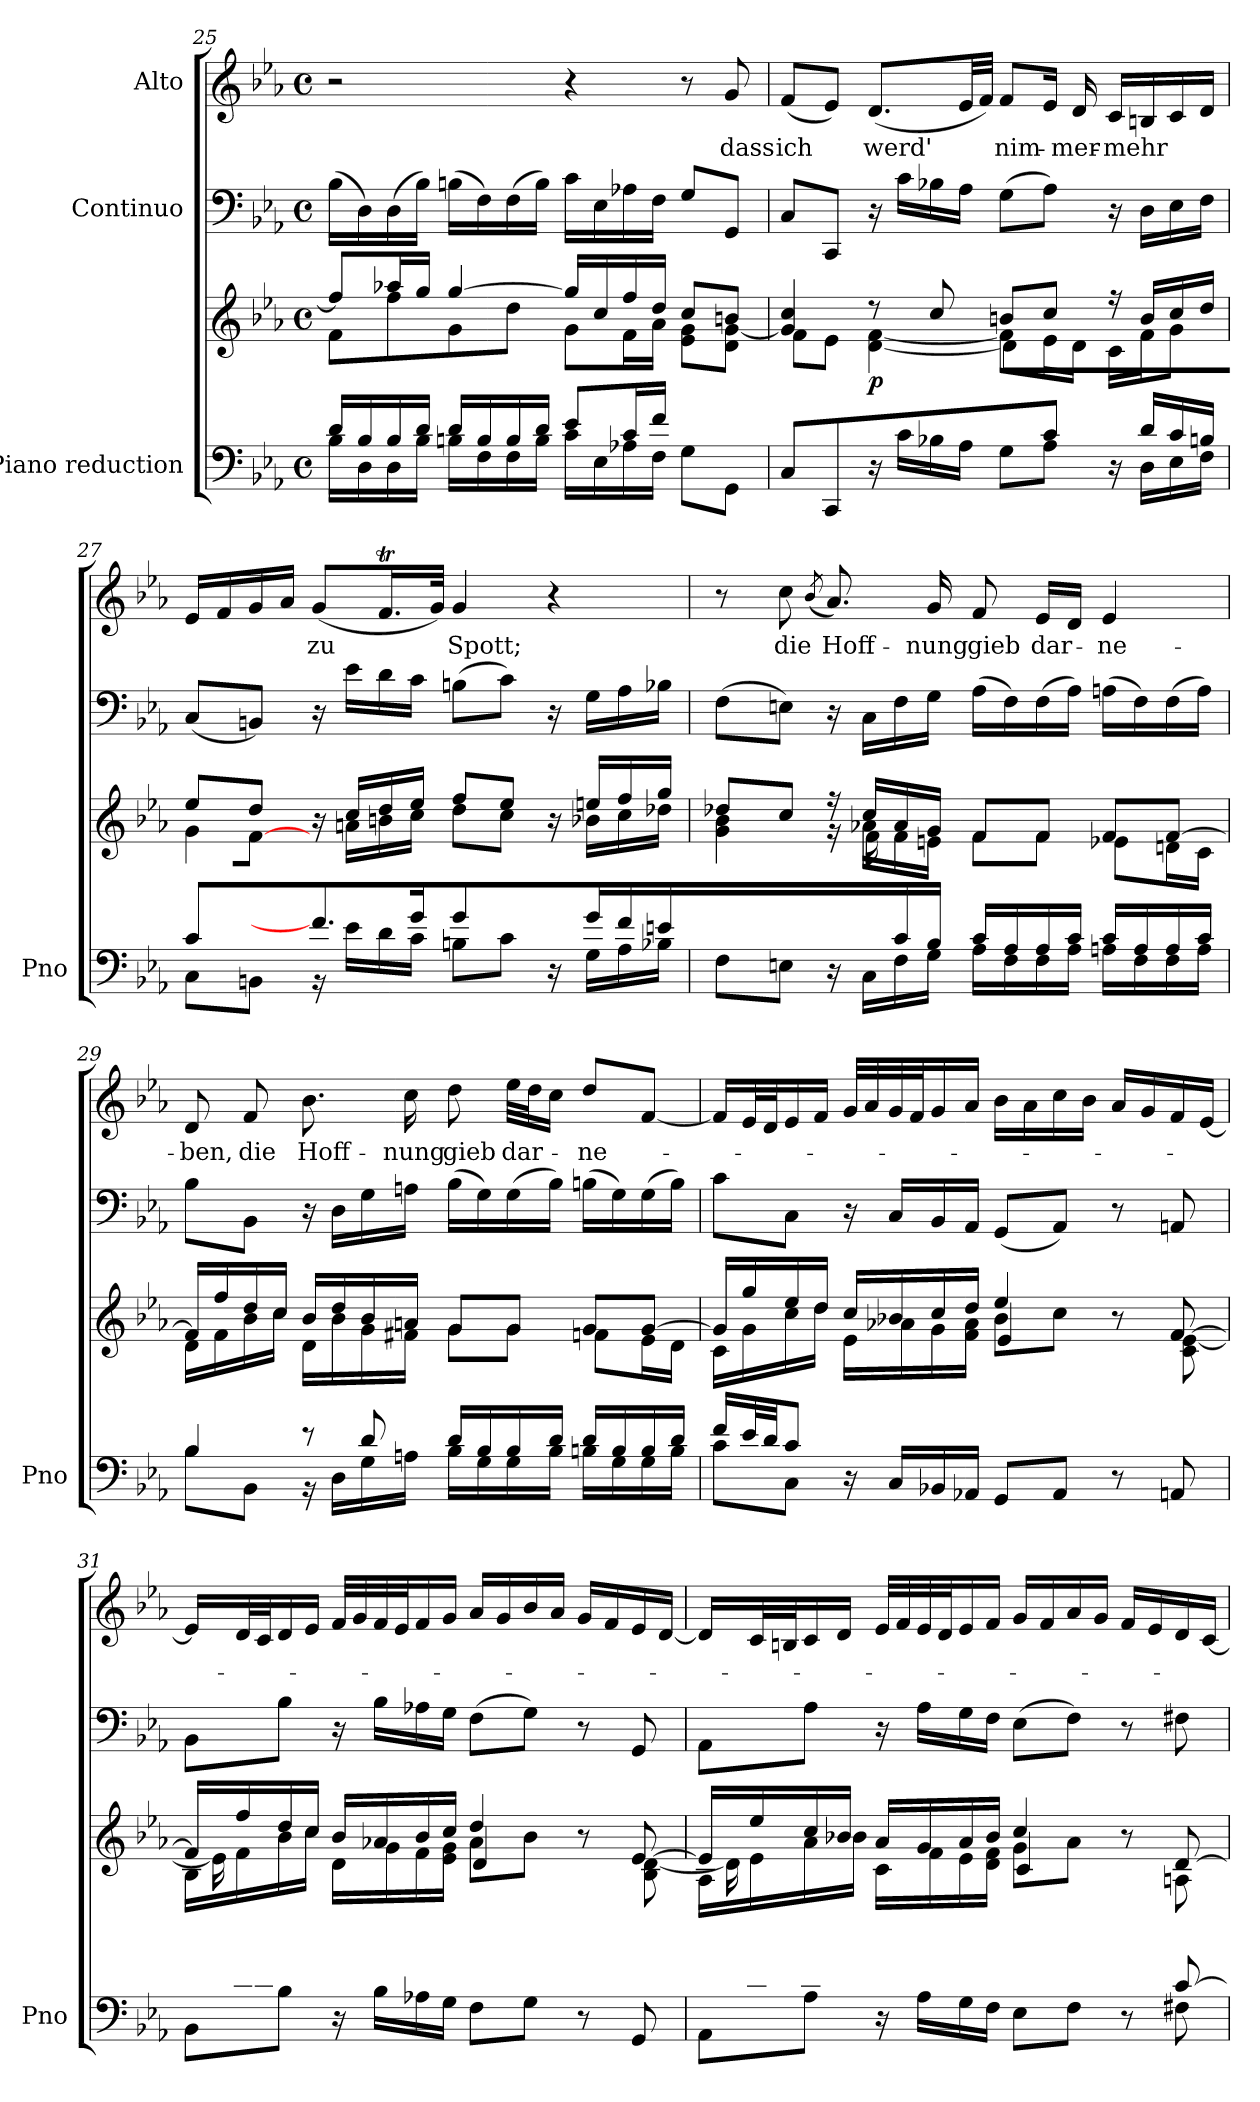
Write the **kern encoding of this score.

**kern	**kern	**dynam	**kern	**dynam	**kern	**text
*part3	*part3	*part3	*part2	*part2	*part1	*part1
*staff4	*staff3	*staff3/4	*staff2	*staff2	*staff1	*staff1
*I"Piano reduction	*	*	*I"Continuo	*	*I"Alto	*
*I'Pno	*	*	*	*	*	*
*clefF4	*clefG2	*	*clefF4	*	*clefG2	*
*k[b-e-a-]	*k[b-e-a-]	*	*k[b-e-a-]	*	*k[b-e-a-]	*
*M4/4	*M4/4	*	*M4/4	*	*M4/4	*
*met(c)	*met(c)	*	*met(c)	*	*met(c)	*
=25	=25	=25	=25	=25	=25	=25
*^	*^	*	*	*	*	*
16d/LL	16B-\LL	8ff/L]	8f\L	.	(16B-\LL	.	2r	.
16B-/	16D\	.	.	.	16D\)	.	.	.
16B-/	16D\	16aa-X/L	8ff\	.	(16D\	.	.	.
16d/JJ	16B-\JJ	16gg/JJ	.	.	16B-\JJ)	.	.	.
16d/LL	16Bn\LL	[4gg/	8g\	.	(16Bn\LL	.	.	.
16B/	16F\	.	.	.	16F\)	.	.	.
16B/	16F\	.	8dd\J	.	(16F\	.	.	.
16d/JJ	16B\JJ	.	.	.	16B\JJ)	.	.	.
8e-/L	16c\LL	16gg/LL]	8g\L	.	16c\LL	.	4r	.
.	16E-\	16cc/	.	.	16E-\	.	.	.
16c/L	16A-X\	16ff/	16f\L	.	16A-X\	.	.	.
16f/JJ	16F\JJ	16dd/JJ	16a-\JJ	.	16F\JJ	.	.	.
4ryy	8G\L	8cc/L	8e-\ 8g\L	.	8G/L	.	8r	.
!	!	!	!	!	!	!	!	!LO:LY:b
.	8GG\J	8bn/J	8d\ [>8g\J	.	8GG/J	.	8g/	dass
!!LO:LB:g=z
=26	=26	=26	=26	=26	=26	=26	=26	=26
*	*	*	*^	*	*	*	*	*
!	!	!	!	!	!	!	!	!	!LO:LY:b
8C/L	4ryy	4g/] 4cc/	8f\L	2ryy	.	8C/L	.	(8f/L	ich
8CC/J	.	.	8e-\J	.	.	8CC/J	.	8e-/J)	.
!	!	!	!	!	!LO:DY:b	!	!	!	!LO:LY:b
16r	16ryy	8r	[4d\ [4f\	.	p	16r	.	(8.d/L	werd'
!	!	!	!	!	!	!	!LO:DY:a	!	!
!	!	!	!	!	!	!	!LO:DY:n=1:a	!	!
!	!	!	!	!	!	!	!LO:DY:n=2:a	!	!
16ryy	16c\LL	.	.	.	.	16c\LL	other-dynamics p other-dynamics	.	.
8ryy	16B-X\	8cc/	.	.	.	16B-X\	.	.	.
.	16A-\JJ	.	.	.	.	16A-\JJ	.	32e-/LL	.
.	.	.	.	.	.	.	.	32f/JJJ)	.
!	!	!	!	!	!	!	!	!	!LO:LY:b
8ryy	8G\L	8bn/L	8f\L]	8d\L]	.	(8G\L	.	8f/L	nim-
8c/J	8A-\J	8cc/J	16e-\L	4.ryy	.	8A-\J)	.	16e-/Jk	.
!	!	!	!	!	!	!	!	!	!LO:LY:b
.	.	.	16d\JJ	.	.	.	.	16d/	-mer-
!	!	!	!	!	!	!	!	!	!LO:LY:b
16r	16ryy	16r	16c\LL	.	.	16r	.	16c/LL	-mehr
16d/LL	16D\LL	16b/LL	16f\J	.	.	16D\LL	.	16Bn/	.
16c/	16E-\	16cc/	8g\J	.	.	16E-\	.	16c/	.
16Bn/JJ	16F\JJ	16dd/JJ	.	.	.	16F\JJ	.	16d/JJ	.
=27	=27	=27	=27	=27	=27	=27	=27	=27	=27
8c/L	8C\L	8ee-/L	4g\	8ryy	.	(8C/L	.	16e-/LL	.
.	.	.	.	.	.	.	.	16f/	.
8ryy	8BBn\J	8dd/J	.	[>8f\J	.	8BBn/J)	.	16g/	.
.	.	.	.	.	.	.	.	16a-/JJ	.
!	!	!	!	!	!	!	!	!	!LO:LY:b
8.f/L]	16r	16r	16ryy	2.ryy	.	16r	.	(8g/L	zu
.	16e-\LL	16cc/LL	16an\LL	.	.	16e-\LL	.	.	.
.	16d\	16dd/	16bn\	.	.	16d\	.	16.fT/L	.
16g/Jk	16c\JJ	16ee-/JJ	16cc\JJ	.	.	16c\JJ	.	.	.
.	.	.	.	.	.	.	.	32g/JJk)	.
!	!	!	!	!	!	!	!	!	!LO:LY:b
4g/	8Bn\L	8ff/L	8dd\L	.	.	(8Bn\L	.	4g/	Spott;
.	8c\J	8ee-/J	8cc\J	.	.	8c\J)	.	.	.
16r	16ryy	16r	16ryy	.	.	16r	.	4r	.
16g/LL	16G\LL	16een/LL	16b-X\LL	.	.	16G\LL	.	.	.
16f/	16A-\	16ff/	16cc\	.	.	16A-\	.	.	.
16en/JJ	16B-X\JJ	16gg/JJ	16dd-X\JJ	.	.	16B-X\JJ	.	.	.
=28	=28	=28	=28	=28	=28	=28	=28	=28	=28
4ryy	8F\L	8dd-X/L	4g\ 4b-\	16ryy	.	(8F\L	.	8r	.
!	!	!	!	!	!	!	!	!	!LO:LY:b
*	*	*	*v	*v	*	*	*	*	*
.	8En\J	8cc/J	.	.	8En\J)	.	8cc\	die
.	.	.	.	.	.	.	(8qb-/	.
!	!	!	!	!	!	!	!	!LO:LY:b
16r	16ryy	16r	16r	.	16r	.	8.a-/)	Hoff-
*	*	*	*^	*	*	*	*	*
16ryy	16C\LL	16cc/LL	16a-X\LL	16f\LL	.	16C\LL	.	.	.
16c/	16F\	16a-/	16f\	2ryy	.	16F\	.	.	.
!	!	!	!	!	!	!	!	!	!LO:LY:b
16B-/JJ	16G\JJ	16g/JJ	16en\JJ	.	.	16G\JJ	.	16g/	-nung
!	!	!	!	!	!	!	!	!	!LO:LY:b
16c/LL	16A-\LL	8f/L	8f\L	.	.	(16A-\LL	.	8f/	gieb
16A-/	16F\	.	.	.	.	16F\)	.	.	.
!	!	!	!	!	!	!	!	!	!LO:LY:b
16A-/	16F\	8f/J	8f\J	.	.	(16F\	.	16e-/LL	dar-
16c/JJ	16A-\JJ	.	.	.	.	16A-\JJ)	.	16d/JJ	.
!	!	!	!	!	!	!	!	!	!LO:LY:b
16c/LL	16An\LL	8f/L	8e-X\L	.	.	(16An\LL	.	4e-/	-ne-
16A/	16F\	.	.	.	.	16F\)	.	.	.
16A/	16F\	[8f/J	16dn\L	8ryy	.	(16F\	.	.	.
16c/JJ	16A\JJ	.	16c\JJ	.	.	16A\JJ)	.	.	.
*	*	*	*v	*v	*	*	*	*	*
=29	=29	=29	=29	=29	=29	=29	=29	=29
!	!	!	!	!	!	!	!	!LO:LY:b
4B-/	8B-\L	16f/LL]	16d\LL	.	8B-\L	.	8d/	-ben,
.	.	16ff/	16f\	.	.	.	.	.
!	!	!	!	!	!	!	!	!LO:LY:b
.	8BB-\J	16dd/	16b-\	.	8BB-\J	.	8f/	die
.	.	16cc/JJ	16cc\JJ	.	.	.	.	.
!	!	!	!	!	!	!	!	!LO:LY:b
8r	16r	16b-/LL	16d\LL	.	16r	.	8.b-\	Hoff-
.	16D\LL	16dd/	16b-\	.	16D\LL	.	.	.
8d/	16G\	16b-/	16g\	.	16G\	.	.	.
!	!	!	!	!	!	!	!	!LO:LY:b
.	16An\JJ	16an/JJ	16f#X\JJ	.	16An\JJ	.	16cc\	-nung
!	!	!	!	!	!	!	!	!LO:LY:b
16d/LL	16B-\LL	8g/L	8g\L	.	(16B-\LL	.	8dd\	gieb
16B-/	16G\	.	.	.	16G\)	.	.	.
!	!	!	!	!	!	!	!	!LO:LY:b
16B-/	16G\	8g/J	8g\J	.	(16G\	.	32ee-\LLL	dar-
.	.	.	.	.	.	.	32dd\J	.
16d/JJ	16B-\JJ	.	.	.	16B-\JJ)	.	16cc\JJ	.
!	!	!	!	!	!	!	!	!LO:LY:b
16d/LL	16Bn\LL	8g/L	8fn\L	.	(16Bn\LL	.	8dd/L	-ne-
16B/	16G\	.	.	.	16G\)	.	.	.
16B/	16G\	[8g/J	16e-\L	.	(16G\	.	[8f/J	.
16d/JJ	16B\JJ	.	16d\JJ	.	16B\JJ)	.	.	.
!!LO:LB:g=z
=30	=30	=30	=30	=30	=30	=30	=30	=30
*	*	*	*^	*	*	*	*	*
16f/LL	8c\L	16g/LL]	16c\LL	2ryy	.	8c\L	.	16f/LL]	.
32e-/L	.	16gg/	16g\	.	.	.	.	32e-/L	.
32d/JJ	.	.	.	.	.	.	.	32d/J	.
8c/J	8C\J	16ee-/	16cc\	.	.	8C\J	.	16e-/	.
.	.	16dd/JJ	16dd\JJ	.	.	.	.	16f/JJ	.
16r	16ryy	16cc/LL	16e-\LL	.	.	16r	.	32g/LLL	.
.	.	.	.	.	.	.	.	32a-/	.
16ryy	16C/LL	16b-X/	16a-X\	.	.	16C/LL	.	32g/	.
.	.	.	.	.	.	.	.	32f/J	.
8ryy	16BB-X/	16cc/	16g\	.	.	16BB-/	.	16g/	.
.	16AA-X/JJ	16dd/JJ	16f\ 16a-\JJ	.	.	16AA-/JJ	.	16a-/JJ	.
4ryy	8GG/L	4ee-/	8b-\L	4e-/	.	(8GG/L	.	16b-\LL	.
.	.	.	.	.	.	.	.	16a-\	.
.	8AA-/J	.	8cc\J	.	.	8AA-/J)	.	16cc\	.
.	.	.	.	.	.	.	.	16b-\JJ	.
8r	8ryy	8r	8ryy	4ryy	.	8r	.	16a-/LL	.
.	.	.	.	.	.	.	.	16g/	.
8AAn/	8ryy	[8f/	8c\ [8e-\	.	.	8AAn/	.	16f/	.
.	.	.	.	.	.	.	.	[16e-/JJ	.
=31	=31	=31	=31	=31	=31	=31	=31	=31	=31
16ryy	8BB-\L	16f/LL]	16B-\LL	16e-\LL]	.	8BB-\L	.	16e-/LL]	.
32d/L	.	16ff/	16f\	4..ryy	.	.	.	32d/L	.
32c/JJ	.	.	.	.	.	.	.	32c/J	.
8B-/J	8B-\J	16dd/	16b-\	.	.	8B-\J	.	16d/	.
.	.	16cc/JJ	16cc\JJ	.	.	.	.	16e-/JJ	.
16r	16ryy	16b-/LL	16d\LL	.	.	16r	.	32f/LLL	.
.	.	.	.	.	.	.	.	32g/	.
16ryy	16B-\LL	16a-X/	16g\	.	.	16B-\LL	.	32f/	.
.	.	.	.	.	.	.	.	32e-/J	.
8ryy	16A-X\	16b-/	16f\	.	.	16A-X\	.	16f/	.
.	16G\JJ	16cc/JJ	16e-\ 16g\JJ	.	.	16G\JJ	.	16g/JJ	.
4ryy	8F\L	4dd/	8a-\L	4d/	.	(8F\L	.	16a-/LL	.
.	.	.	.	.	.	.	.	16g/	.
.	8G\J	.	8b-\J	.	.	8G\J)	.	16b-/	.
.	.	.	.	.	.	.	.	16a-/JJ	.
8r	8ryy	8r	8ryy	4ryy	.	8r	.	16g/LL	.
.	.	.	.	.	.	.	.	16f/	.
8GG/	8ryy	[8e-/	8B-\ [8d\	.	.	8GG/	.	16e-/	.
.	.	.	.	.	.	.	.	[16d/JJ	.
=32	=32	=32	=32	=32	=32	=32	=32	=32	=32
16ryy	8AA-\L	16e-/LL]	16A-\LL	16d\LL]	.	8AA-\L	.	16d/LL]	.
32c/L	.	16ee-/	16e-\	4..ryy	.	.	.	32c/L	.
32Bn/JJ	.	.	.	.	.	.	.	32Bn/J	.
8c/J	8A-\J	16cc/	16a-\	.	.	8A-\J	.	16c/	.
.	.	16b-X/JJ	16b-\JJ	.	.	.	.	16d/JJ	.
16r	16ryy	16a-/LL	16c\LL	.	.	16r	.	32e-/LLL	.
.	.	.	.	.	.	.	.	32f/	.
16ryy	16A-\LL	16g/	16f\	.	.	16A-\LL	.	32e-/	.
.	.	.	.	.	.	.	.	32d/J	.
8ryy	16G\	16a-/	16e-\	.	.	16G\	.	16e-/	.
.	16F\JJ	16b-/JJ	16d\ 16f\JJ	.	.	16F\JJ	.	16f/JJ	.
4ryy	8E-\L	4cc/	8g\L	4c/	.	(8E-\L	.	16g/LL	.
.	.	.	.	.	.	.	.	16f/	.
.	8F\J	.	8a-\J	.	.	8F\J)	.	16a-/	.
.	.	.	.	.	.	.	.	16g/JJ	.
8r	8ryy	8r	8ryy	4ryy	.	8r	.	16f/LL	.
.	.	.	.	.	.	.	.	16e-/	.
[8c/	8F#X\	[8d/	8An\	.	.	8F#X\	.	16d/	.
.	.	.	.	.	.	.	.	[16c/JJ	.
*v	*v	*	*	*	*	*	*	*	*
*	*v	*v	*v	*	*	*	*	*
=	=	=	=	=	=	=
*-	*-	*-	*-	*-	*-	*-
